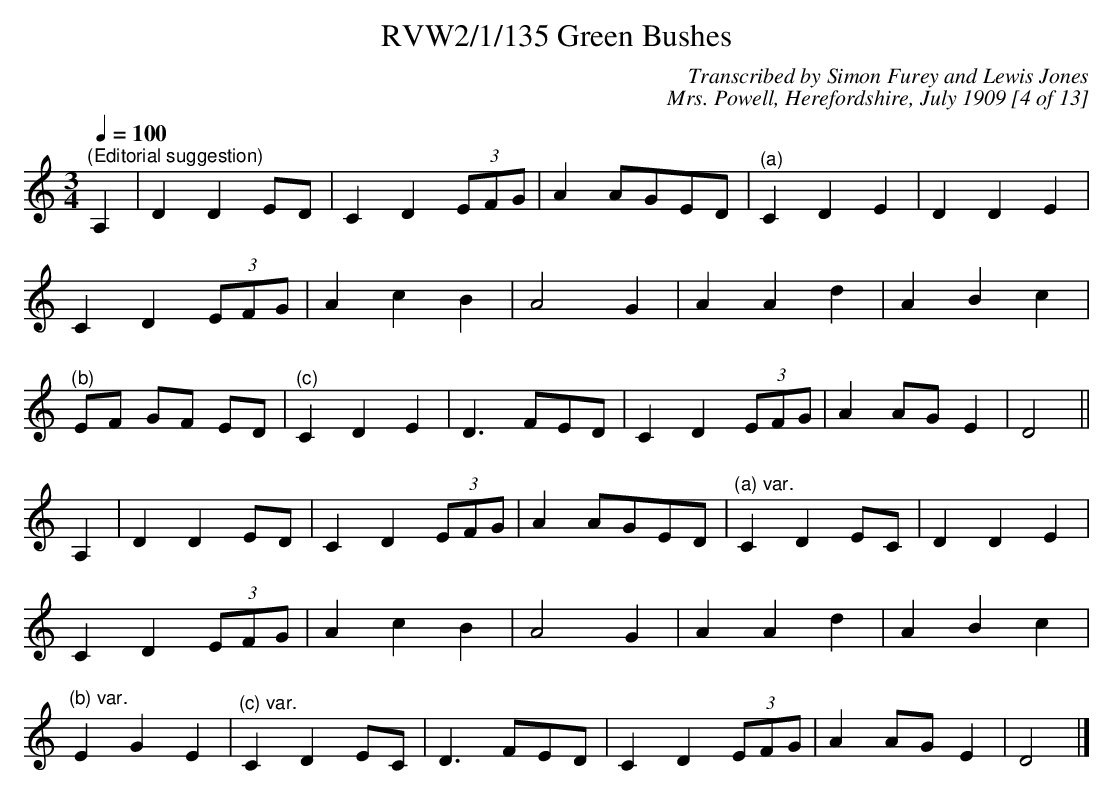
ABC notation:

X:1
T:RVW2/1/135 Green Bushes
C:Transcribed by Simon Furey and Lewis Jones
C:Mrs. Powell, Herefordshire, July 1909 [4 of 13]
L:1/4
Q:1/4=100
M:3/4
K:Ddor
"^(Editorial suggestion) " A, | D D E/D/ | C D (3E/F/G/ | A A/G/E/D/ |"^(a)" C D E | D D E |$
C D (3E/F/G/ | A c B | A2 G | A A d | A B c |$"^(b)" E/F/ G/F/ E/D/ |"^(c)" C D E | D3/2 F/E/D/ | C D (3E/F/G/ | A A/G/ E | D2 ||$ A, | D D E/D/ | C D (3E/F/G/ | A A/G/E/D/ |"^(a) var." C D E/C/ | D D E |$ C D (3E/F/G/ | A c B | A2 G | A A d | A B c |$"^(b) var." E G E |"^(c) var." C D E/C/ | D3/2 F/E/D/ | C D (3E/F/G/ | A A/G/ E | D2 |]
